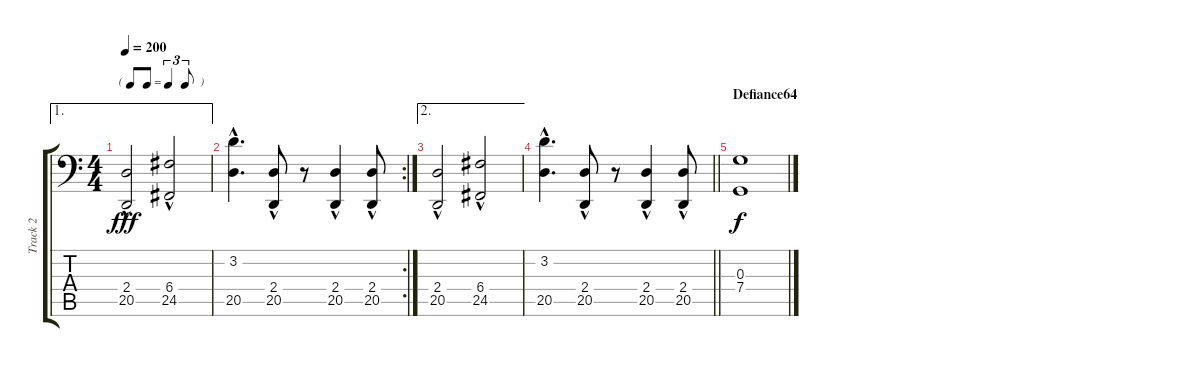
\track ("Track 2" "Track 2") {instrument brightacousticpiano}
\staff {score tabs}
\tuning (E4 B3 G3 C2 Gb1 C1) {hide}
\ae 1
\ts (4 4)
\tf triplet8th
\tempo 200
\clef f4
\ks c
(2.4{hac} 20.5).2{dy fff} (6.4{hac} 24.5).2 |
\rc 2
(3.2{hac} 20.5{hac}).4{d} (2.4{hac} 20.5{hac}).8 r.8 (2.4{hac} 20.5{hac}).4 (2.4{hac} 20.5{hac}).8 |
\ae 2
(2.4{hac} 20.5).2 (6.4{hac} 24.5).2 |
\barLineRight lightlight
(3.2{hac} 20.5{hac}).4{d} (2.4{hac} 20.5{hac}).8 r.8 (2.4{hac} 20.5{hac}).4 (2.4{hac} 20.5{hac}).8 |
\section ("" "Defiance64")
(0.3 7.4).1{dy f volume 16 balance 8 instrument brightacousticpiano}
